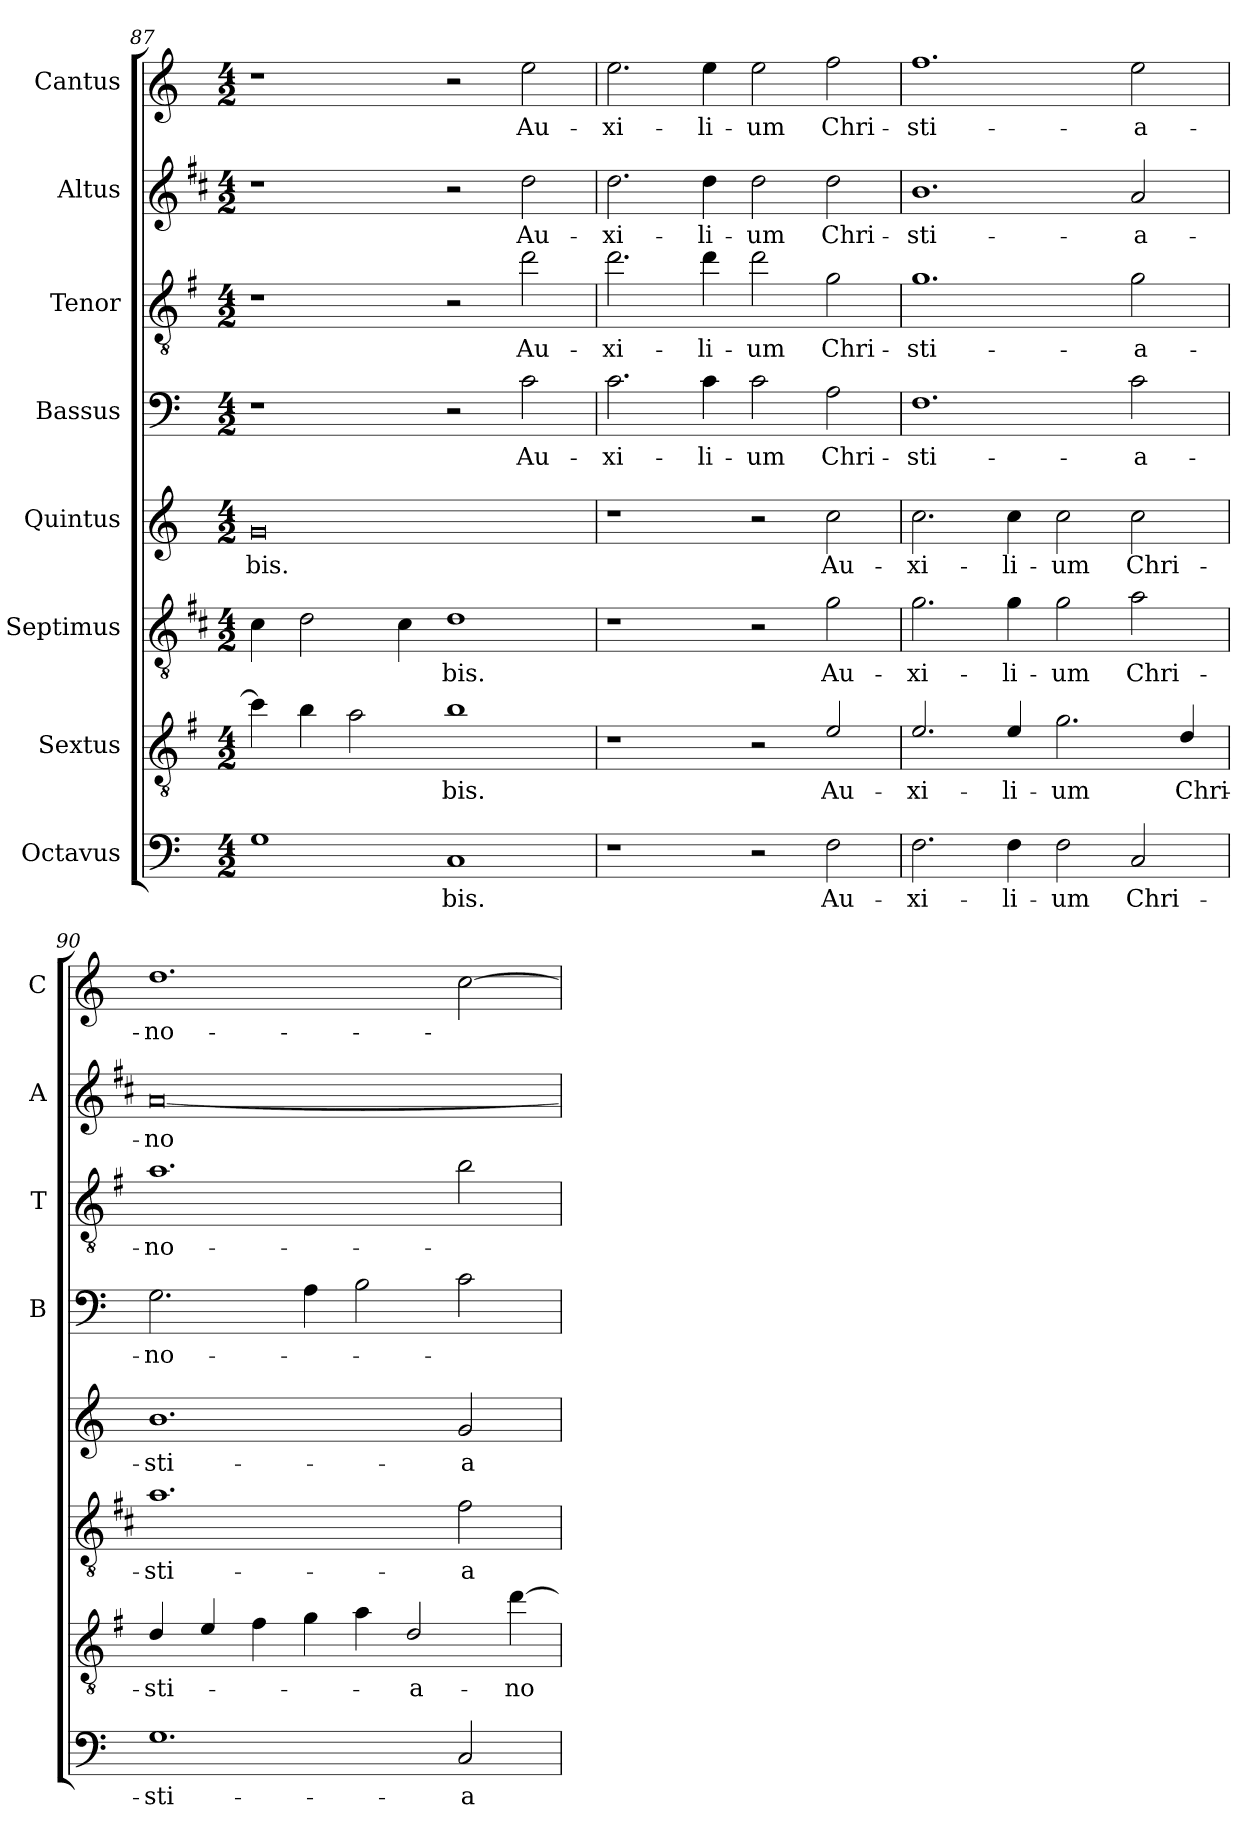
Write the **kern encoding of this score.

**kern	**text	**kern	**text	**kern	**text	**kern	**text	**kern	**text	**kern	**text	**kern	**text	**kern	**text
*part8	*part8	*part7	*part7	*part6	*part6	*part5	*part5	*part4	*part4	*part3	*part3	*part2	*part2	*part1	*part1
*staff8	*staff8	*staff7	*staff7	*staff6	*staff6	*staff5	*staff5	*staff4	*staff4	*staff3	*staff3	*staff2	*staff2	*staff1	*staff1
*I"Octavus	*	*I"Sextus	*	*I"Septimus	*	*I"Quintus	*	*I"Bassus	*	*I"Tenor	*	*I"Altus	*	*I"Cantus	*
*	*	*	*	*	*	*	*	*I'B	*	*I'T	*	*I'A	*	*I'C	*
*clefF4	*	*clefGv2	*	*clefGv2	*	*clefG2	*	*clefF4	*	*clefGv2	*	*clefG2	*	*clefG2	*
*	*	*ITrd4c7	*	*ITrd1c2	*	*	*	*	*	*ITrd4c7	*	*ITrd1c2	*	*	*
*k[]	*	*k[]	*	*k[]	*	*k[]	*	*k[]	*	*k[]	*	*k[]	*	*k[]	*
*C:	*	*C:	*	*C:	*	*C:	*	*C:	*	*C:	*	*C:	*	*C:	*
*M4/2	*	*M4/2	*	*M4/2	*	*M4/2	*	*M4/2	*	*M4/2	*	*M4/2	*	*M4/2	*
=87	=87	=87	=87	=87	=87	=87	=87	=87	=87	=87	=87	=87	=87	=87	=87
!	!	!	!	!	!	!	!LO:LY:b	!	!	!	!	!	!	!	!
1G	.	4f\]	.	4B\	.	0g	-bis.	1r	.	1r	.	1r	.	1r	.
.	.	4e\	.	2c\	.	.	.	.	.	.	.	.	.	.	.
.	.	2d\	.	.	.	.	.	.	.	.	.	.	.	.	.
.	.	.	.	4B\	.	.	.	.	.	.	.	.	.	.	.
!	!LO:LY:b	!	!LO:LY:b	!	!LO:LY:b	!	!	!	!	!	!	!	!	!	!
1C	-bis.	1e	-bis.	1c	-bis.	.	.	2r	.	2r	.	2r	.	2r	.
!	!	!	!	!	!	!	!	!	!LO:LY:b	!	!LO:LY:b	!	!LO:LY:b	!	!LO:LY:b
.	.	.	.	.	.	.	.	2c\	Au-	2g\	Au-	2cc\	Au-	2ee\	Au-
!!LO:LB:g=z
=88	=88	=88	=88	=88	=88	=88	=88	=88	=88	=88	=88	=88	=88	=88	=88
!	!	!	!	!	!	!	!	!	!LO:LY:b	!	!LO:LY:b	!	!LO:LY:b	!	!LO:LY:b
1r	.	1r	.	1r	.	1r	.	2.c\	-xi-	2.g\	-xi-	2.cc\	-xi-	2.ee\	-xi-
!	!	!	!	!	!	!	!	!	!LO:LY:b	!	!LO:LY:b	!	!LO:LY:b	!	!LO:LY:b
.	.	.	.	.	.	.	.	4c\	-li-	4g\	-li-	4cc\	-li-	4ee\	-li-
!	!	!	!	!	!	!	!	!	!LO:LY:b	!	!LO:LY:b	!	!LO:LY:b	!	!LO:LY:b
2r	.	2r	.	2r	.	2r	.	2c\	-um	2g\	-um	2cc\	-um	2ee\	-um
!	!LO:LY:b	!	!LO:LY:b	!	!LO:LY:b	!	!LO:LY:b	!	!LO:LY:b	!	!LO:LY:b	!	!LO:LY:b	!	!LO:LY:b
2F\	Au-	2A/	Au-	2f\	Au-	2cc\	Au-	2A\	Chri-	2c\	Chri-	2cc\	Chri-	2ff\	Chri-
=89	=89	=89	=89	=89	=89	=89	=89	=89	=89	=89	=89	=89	=89	=89	=89
!	!LO:LY:b	!	!LO:LY:b	!	!LO:LY:b	!	!LO:LY:b	!	!LO:LY:b	!	!LO:LY:b	!	!LO:LY:b	!	!LO:LY:b
2.F\	-xi-	2.A/	-xi-	2.f\	-xi-	2.cc\	-xi-	1.F	-sti-	1.c	-sti-	1.a	-sti-	1.ff	-sti-
!	!LO:LY:b	!	!LO:LY:b	!	!LO:LY:b	!	!LO:LY:b	!	!	!	!	!	!	!	!
4F\	-li-	4A/	-li-	4f\	-li-	4cc\	-li-	.	.	.	.	.	.	.	.
!	!LO:LY:b	!	!LO:LY:b	!	!LO:LY:b	!	!LO:LY:b	!	!	!	!	!	!	!	!
2F\	-um	2.c\	-um	2f\	-um	2cc\	-um	.	.	.	.	.	.	.	.
!	!LO:LY:b	!	!	!	!LO:LY:b	!	!LO:LY:b	!	!LO:LY:b	!	!LO:LY:b	!	!LO:LY:b	!	!LO:LY:b
2C/	Chri-	.	.	2g\	Chri-	2cc\	Chri-	2c\	-a-	2c\	-a-	2g/	-a-	2ee\	-a-
!	!	!	!LO:LY:b	!	!	!	!	!	!	!	!	!	!	!	!
.	.	4G/	Chri-	.	.	.	.	.	.	.	.	.	.	.	.
=90	=90	=90	=90	=90	=90	=90	=90	=90	=90	=90	=90	=90	=90	=90	=90
!	!LO:LY:b	!	!LO:LY:b	!	!LO:LY:b	!	!LO:LY:b	!	!LO:LY:b	!	!LO:LY:b	!	!LO:LY:b	!	!LO:LY:b
1.G	-sti-	4G/	-sti-	1.g	-sti-	1.b	-sti-	2.G\	-no-	1.d	-no-	[0g	-no-	1.dd	-no-
.	.	4A/	.	.	.	.	.	.	.	.	.	.	.	.	.
.	.	4B\	.	.	.	.	.	.	.	.	.	.	.	.	.
.	.	4c\	.	.	.	.	.	4A\	.	.	.	.	.	.	.
.	.	4d\	.	.	.	.	.	2B\	.	.	.	.	.	.	.
!	!	!	!LO:LY:b	!	!	!	!	!	!	!	!	!	!	!	!
.	.	2G/	-a-	.	.	.	.	.	.	.	.	.	.	.	.
!	!LO:LY:b	!	!	!	!LO:LY:b	!	!LO:LY:b	!	!	!	!	!	!	!	!
2C/	-a-	.	.	2e\	-a-	2g/	-a-	2c\	.	2e\	.	.	.	[2cc\	.
!	!	!	!LO:LY:b	!	!	!	!	!	!	!	!	!	!	!	!
.	.	[4g\	-no-	.	.	.	.	.	.	.	.	.	.	.	.
=	=	=	=	=	=	=	=	=	=	=	=	=	=	=	=
*-	*-	*-	*-	*-	*-	*-	*-	*-	*-	*-	*-	*-	*-	*-	*-
